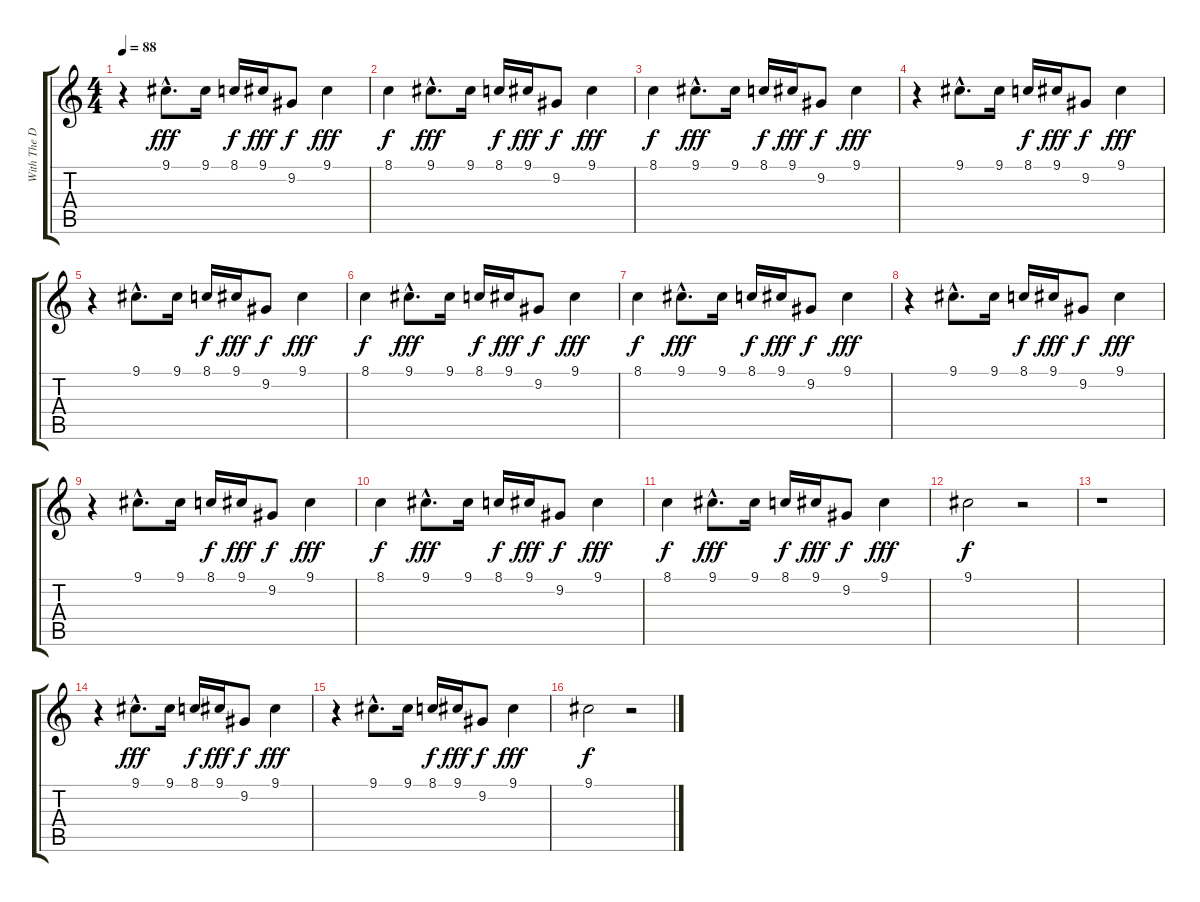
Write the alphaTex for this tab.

\track ("With The Drums.." "With The D") {instrument percussiveorgan}
\staff {score tabs}
\tuning (E4 B3 G3 D3 A2 E2) {hide}
\ts (4 4)
\tempo 88
\clef g2
\ks c
r.4{dy fff} 9.1{hac}.8{d} 9.1.16 8.1.16{dy f} 9.1.16{dy fff} 9.2.8{dy f} 9.1.4{dy fff} |
8.1.4{dy f} 9.1{hac}.8{d dy fff} 9.1.16 8.1.16{dy f} 9.1.16{dy fff} 9.2.8{dy f} 9.1.4{dy fff} |
8.1.4{dy f} 9.1{hac}.8{d dy fff} 9.1.16 8.1.16{dy f} 9.1.16{dy fff} 9.2.8{dy f} 9.1.4{dy fff} |
r.4 9.1{hac}.8{d} 9.1.16 8.1.16{dy f} 9.1.16{dy fff} 9.2.8{dy f} 9.1.4{dy fff} |
r.4 9.1{hac}.8{d} 9.1.16 8.1.16{dy f} 9.1.16{dy fff} 9.2.8{dy f} 9.1.4{dy fff} |
8.1.4{dy f} 9.1{hac}.8{d dy fff} 9.1.16 8.1.16{dy f} 9.1.16{dy fff} 9.2.8{dy f} 9.1.4{dy fff} |
8.1.4{dy f} 9.1{hac}.8{d dy fff} 9.1.16 8.1.16{dy f} 9.1.16{dy fff} 9.2.8{dy f} 9.1.4{dy fff} |
r.4 9.1{hac}.8{d} 9.1.16 8.1.16{dy f} 9.1.16{dy fff} 9.2.8{dy f} 9.1.4{dy fff} |
r.4 9.1{hac}.8{d} 9.1.16 8.1.16{dy f} 9.1.16{dy fff} 9.2.8{dy f} 9.1.4{dy fff} |
8.1.4{dy f} 9.1{hac}.8{d dy fff} 9.1.16 8.1.16{dy f} 9.1.16{dy fff} 9.2.8{dy f} 9.1.4{dy fff} |
8.1.4{dy f} 9.1{hac}.8{d dy fff} 9.1.16 8.1.16{dy f} 9.1.16{dy fff} 9.2.8{dy f} 9.1.4{dy fff} |
9.1.2{dy f} r.2 |
r.1 |
r.4 9.1{hac}.8{d dy fff} 9.1.16 8.1.16{dy f} 9.1.16{dy fff} 9.2.8{dy f} 9.1.4{dy fff} |
r.4 9.1{hac}.8{d} 9.1.16 8.1.16{dy f} 9.1.16{dy fff} 9.2.8{dy f} 9.1.4{dy fff} |
9.1.2{dy f} r.2
